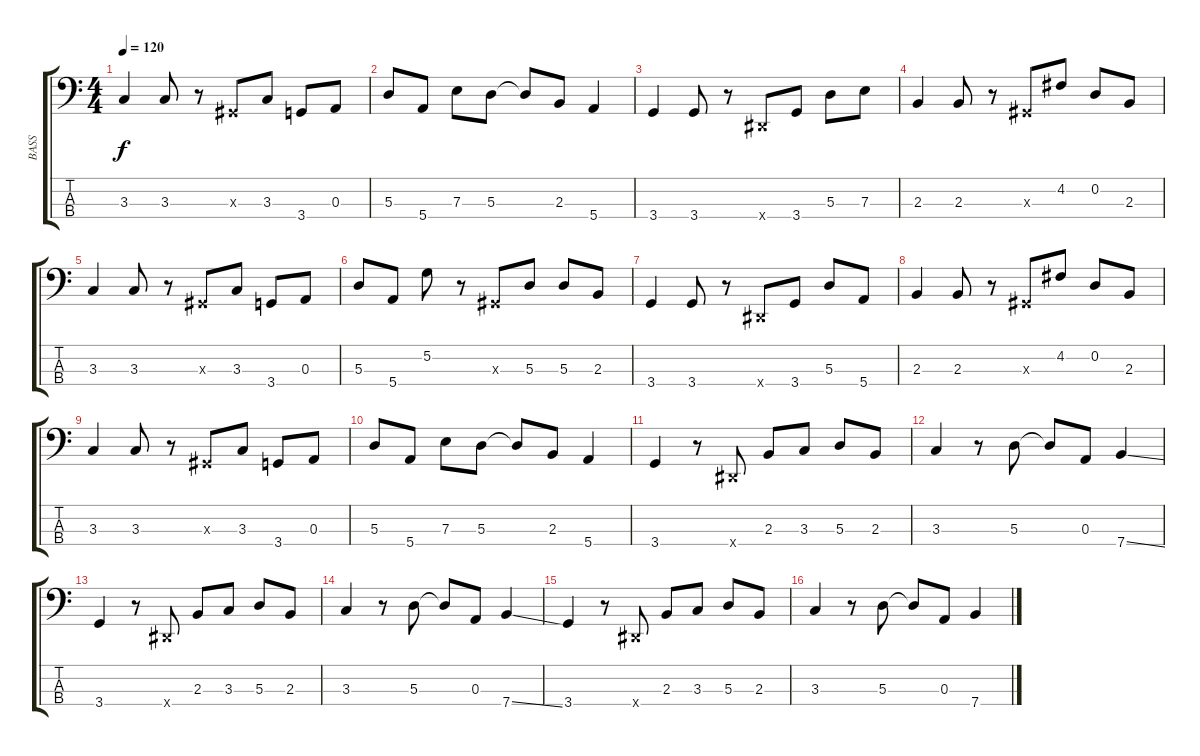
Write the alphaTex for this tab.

\track ("BASS" "BASS") {instrument electricbassfinger}
\staff {score tabs}
\tuning (G2 D2 A1 E1) {hide}
\ts (4 4)
\tempo 120
\clef f4
\ks c
3.3.4{dy f} 3.3.8 r.8 -1.3{x}.8 3.3.8 3.4.8 0.3.8 |
5.3.8 5.4.8 7.3.8 5.3.8 5.3{t}.8 2.3.8 5.4.4 |
3.4.4 3.4.8 r.8 -1.4{x}.8 3.4.8 5.3.8 7.3.8 |
2.3.4 2.3.8 r.8 -1.3{x}.8 4.2.8 0.2.8 2.3.8 |
3.3.4 3.3.8 r.8 -1.3{x}.8 3.3.8 3.4.8 0.3.8 |
5.3.8 5.4.8 5.2.8 r.8 -1.3{x}.8 5.3.8 5.3.8 2.3.8 |
3.4.4 3.4.8 r.8 -1.4{x}.8 3.4.8 5.3.8 5.4.8 |
2.3.4 2.3.8 r.8 -1.3{x}.8 4.2.8 0.2.8 2.3.8 |
3.3.4 3.3.8 r.8 -1.3{x}.8 3.3.8 3.4.8 0.3.8 |
5.3.8 5.4.8 7.3.8 5.3.8 5.3{t}.8 2.3.8 5.4.4 |
3.4.4 r.8 -1.4{x}.8 2.3.8 3.3.8 5.3.8 2.3.8 |
3.3.4 r.8 5.3.8 5.3{t}.8 0.3.8 7.4{ss}.4 |
3.4.4 r.8 -1.4{x}.8 2.3.8 3.3.8 5.3.8 2.3.8 |
3.3.4 r.8 5.3.8 5.3{t}.8 0.3.8 7.4{ss}.4 |
3.4.4 r.8 -1.4{x}.8 2.3.8 3.3.8 5.3.8 2.3.8 |
3.3.4 r.8 5.3.8 5.3{t}.8 0.3.8 7.4{ss}.4
